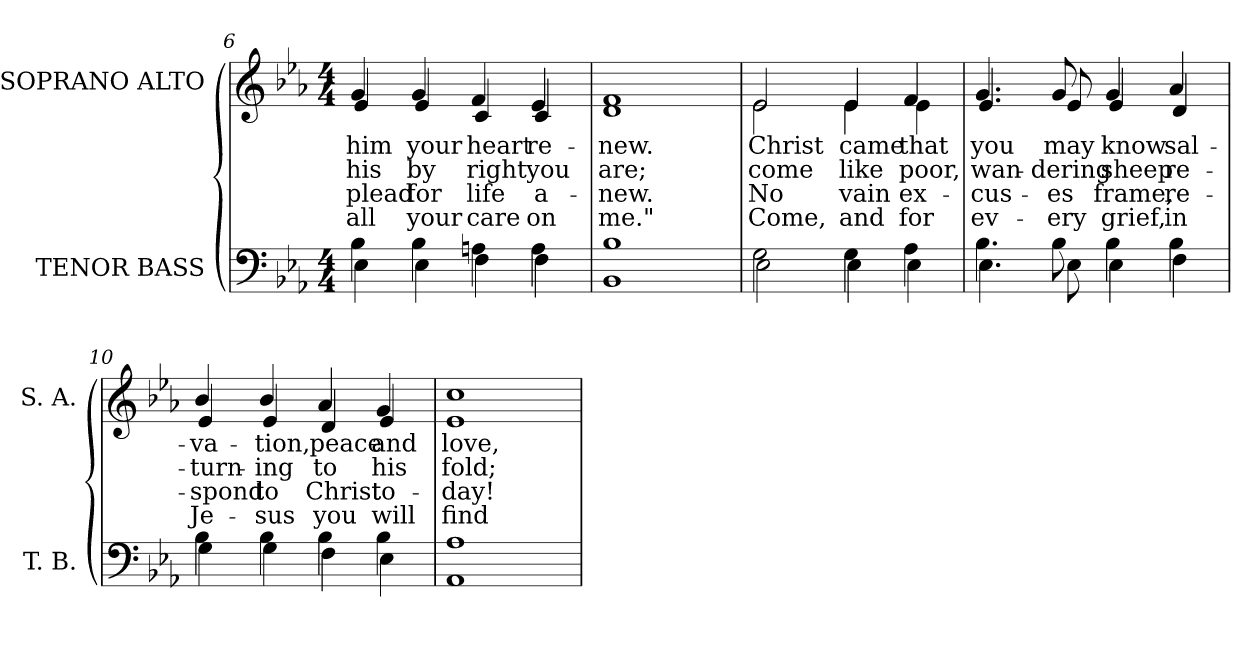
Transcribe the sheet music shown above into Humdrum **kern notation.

**kern	**kern	**text	**text	**text	**text
*part2	*part1	*part1	*part1	*part1	*part1
*staff2	*staff1	*staff1	*staff1	*staff1	*staff1
*I"TENOR BASS	*I"SOPRANO ALTO	*	*	*	*
*I'T. B.	*I'S. A.	*	*	*	*
*clefF4	*clefG2	*	*	*	*
*k[b-e-a-]	*k[b-e-a-]	*	*	*	*
*E-:	*E-:	*	*	*	*
*M4/4	*M4/4	*	*	*	*
=6	=6	=6	=6	=6	=6
*^	*	*	*	*	*
!	!	!	!LO:LY:b:color=#000000	!LO:LY:b:color=#000000	!LO:LY:b:color=#000000	!LO:LY:b:color=#000000
*	*	*^	*	*	*	*
4B-i\	4E-i\	4gi/	4e-i/	him	his	plead	all
!	!	!	!	!LO:LY:b:color=#000000	!LO:LY:b:color=#000000	!LO:LY:b:color=#000000	!LO:LY:b:color=#000000
4B-i\	4E-i\	4gi/	4e-i/	your	by	for	your
!	!	!	!	!LO:LY:b:color=#000000	!LO:LY:b:color=#000000	!LO:LY:b:color=#000000	!LO:LY:b:color=#000000
4Ani\	4Fi\	4fi/	4ci/	heart	right	life	care
!	!	!	!	!LO:LY:b:color=#000000	!LO:LY:b:color=#000000	!LO:LY:b:color=#000000	!LO:LY:b:color=#000000
4Ai\	4Fi\	4e-i/	4ci/	re-	you	a-	on
=7	=7	=7	=7	=7	=7	=7	=7
!	!	!	!	!LO:LY:b:color=#000000	!LO:LY:b:color=#000000	!LO:LY:b:color=#000000	!LO:LY:b:color=#000000
1B-i	1BB-i	1fi	1di	-new.	are;	-new.	me."
!!LO:LB:g=z	!!
=8	=8	=8	=8	=8	=8	=8	=8
!	!	!	!	!LO:LY:b:color=#000000	!LO:LY:b:color=#000000	!LO:LY:b:color=#000000	!LO:LY:b:color=#000000
2Gi\	2E-i\	2e-i/	2e-i\	Christ	come	No	Come,
!	!	!	!	!LO:LY:b:color=#000000	!LO:LY:b:color=#000000	!LO:LY:b:color=#000000	!LO:LY:b:color=#000000
4Gi\	4E-i\	4e-i/	4e-i\	came	like	vain	and
!	!	!	!	!LO:LY:b:color=#000000	!LO:LY:b:color=#000000	!LO:LY:b:color=#000000	!LO:LY:b:color=#000000
4A-i\	4E-i\	4fi/	4e-i\	that	poor,	ex-	for
=9	=9	=9	=9	=9	=9	=9	=9
!	!	!	!	!LO:LY:b:color=#000000	!LO:LY:b:color=#000000	!LO:LY:b:color=#000000	!LO:LY:b:color=#000000
4.B-i\	4.E-i\	4.gi/	4.e-i/	you	wan-	-cus-	ev-
!	!	!	!	!LO:LY:b:color=#000000	!LO:LY:b:color=#000000	!LO:LY:b:color=#000000	!LO:LY:b:color=#000000
8B-i\	8E-i\	8gi/	8e-i/	may	-dering	-es	-ery
!	!	!	!	!LO:LY:b:color=#000000	!LO:LY:b:color=#000000	!LO:LY:b:color=#000000	!LO:LY:b:color=#000000
4B-i\	4E-i\	4gi/	4e-i/	know	sheep	frame,	grief,
!	!	!	!	!LO:LY:b:color=#000000	!LO:LY:b:color=#000000	!LO:LY:b:color=#000000	!LO:LY:b:color=#000000
4B-i\	4Fi\	4a-i/	4di/	sal-	re-	re-	in
=10	=10	=10	=10	=10	=10	=10	=10
!	!	!	!	!LO:LY:b:color=#000000	!LO:LY:b:color=#000000	!LO:LY:b:color=#000000	!LO:LY:b:color=#000000
4B-i\	4Gi\	4b-i/	4e-i/	-va-	-turn-	-spond	Je-
!	!	!	!	!LO:LY:b:color=#000000	!LO:LY:b:color=#000000	!LO:LY:b:color=#000000	!LO:LY:b:color=#000000
4B-i\	4Gi\	4b-i/	4e-i/	-tion,	-ing	to	-sus
!	!	!	!	!LO:LY:b:color=#000000	!LO:LY:b:color=#000000	!LO:LY:b:color=#000000	!LO:LY:b:color=#000000
4B-i\	4Fi\	4a-i/	4di/	peace	to	Christ	you
!	!	!	!	!LO:LY:b:color=#000000	!LO:LY:b:color=#000000	!LO:LY:b:color=#000000	!LO:LY:b:color=#000000
4B-i\	4E-i\	4gi/	4e-i/	and	his	to-	will
=11	=11	=11	=11	=11	=11	=11	=11
!	!	!	!	!LO:LY:b:color=#000000	!LO:LY:b:color=#000000	!LO:LY:b:color=#000000	!LO:LY:b:color=#000000
1A-i	1AA-i	1cci	1e-i	love,	fold;	-day!	find
*v	*v	*	*	*	*	*	*
*	*v	*v	*	*	*	*
=	=	=	=	=	=
*-	*-	*-	*-	*-	*-
